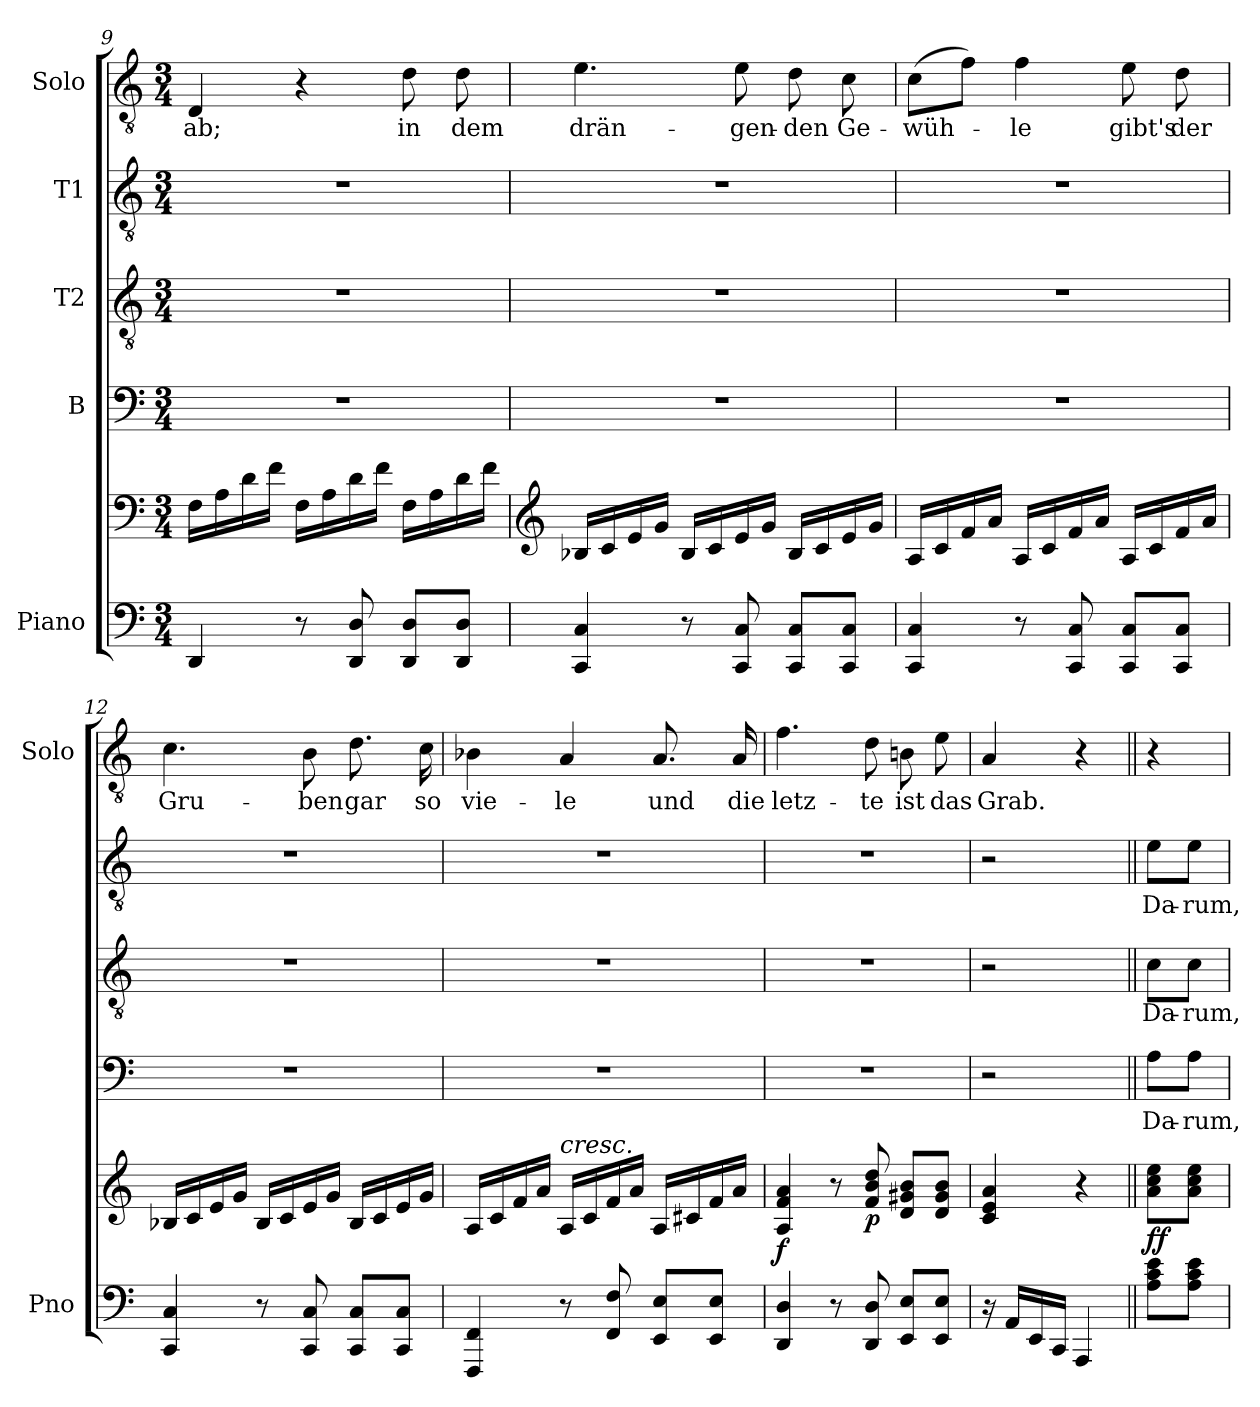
**kern	**kern	**dynam	**kern	**text	**kern	**text	**kern	**text	**kern	**text
*part5	*part5	*part5	*part4	*part4	*part3	*part3	*part2	*part2	*part1	*part1
*staff6	*staff5	*staff5/6	*staff4	*staff4	*staff3	*staff3	*staff2	*staff2	*staff1	*staff1
*I"Piano	*	*	*I"B	*	*I"T2	*	*I"T1	*	*I"Solo	*
*I'Pno	*	*	*	*	*	*	*	*	*I'Solo	*
*clefF4	*clefF4	*	*clefF4	*	*clefGv2	*	*clefGv2	*	*clefGv2	*
*k[]	*k[]	*	*k[]	*	*k[]	*	*k[]	*	*k[]	*
*M3/4	*M3/4	*	*M3/4	*	*M3/4	*	*M3/4	*	*M3/4	*
=9	=9	=9	=9	=9	=9	=9	=9	=9	=9	=9
!	!	!	!	!	!	!	!	!	!	!LO:LY:b
4DD/	16F\LL	.	2.r	.	2.r	.	2.r	.	4D/	-ab;
.	16A\	.	.	.	.	.	.	.	.	.
.	16d\	.	.	.	.	.	.	.	.	.
.	16f\JJ	.	.	.	.	.	.	.	.	.
8r	16F\LL	.	.	.	.	.	.	.	4r	.
.	16A\	.	.	.	.	.	.	.	.	.
8DD/ 8D/	16d\	.	.	.	.	.	.	.	.	.
.	16f\JJ	.	.	.	.	.	.	.	.	.
!	!	!	!	!	!	!	!	!	!	!LO:LY:b
8DD/ 8D/L	16F\LL	.	.	.	.	.	.	.	8d\	in
.	16A\	.	.	.	.	.	.	.	.	.
!	!	!	!	!	!	!	!	!	!	!LO:LY:b
8DD/ 8D/J	16d\	.	.	.	.	.	.	.	8d\	dem
.	16f\JJ	.	.	.	.	.	.	.	.	.
=10	=10	=10	=10	=10	=10	=10	=10	=10	=10	=10
*	*clefG2	*	*	*	*	*	*	*	*	*
!	!	!	!	!	!	!	!	!	!	!LO:LY:b
4CC/ 4C/	16B-X/LL	.	2.r	.	2.r	.	2.r	.	4.e\	drän-
.	16c/	.	.	.	.	.	.	.	.	.
.	16e/	.	.	.	.	.	.	.	.	.
.	16g/JJ	.	.	.	.	.	.	.	.	.
8r	16B-/LL	.	.	.	.	.	.	.	.	.
.	16c/	.	.	.	.	.	.	.	.	.
!	!	!	!	!	!	!	!	!	!	!LO:LY:b
8CC/ 8C/	16e/	.	.	.	.	.	.	.	8e\	-gen-
.	16g/JJ	.	.	.	.	.	.	.	.	.
!	!	!	!	!	!	!	!	!	!	!LO:LY:b
8CC/ 8C/L	16B-/LL	.	.	.	.	.	.	.	8d\	-den
.	16c/	.	.	.	.	.	.	.	.	.
!	!	!	!	!	!	!	!	!	!	!LO:LY:b
8CC/ 8C/J	16e/	.	.	.	.	.	.	.	8c\	Ge-
.	16g/JJ	.	.	.	.	.	.	.	.	.
=11	=11	=11	=11	=11	=11	=11	=11	=11	=11	=11
!	!	!	!	!	!	!	!	!	!	!LO:LY:b
4CC/ 4C/	16A/LL	.	2.r	.	2.r	.	2.r	.	(>8c\L	-wüh-
.	16c/	.	.	.	.	.	.	.	.	.
.	16f/	.	.	.	.	.	.	.	8f\J)	.
.	16a/JJ	.	.	.	.	.	.	.	.	.
!	!	!	!	!	!	!	!	!	!	!LO:LY:b
8r	16A/LL	.	.	.	.	.	.	.	4f\	-le
.	16c/	.	.	.	.	.	.	.	.	.
8CC/ 8C/	16f/	.	.	.	.	.	.	.	.	.
.	16a/JJ	.	.	.	.	.	.	.	.	.
!	!	!	!	!	!	!	!	!	!	!LO:LY:b
8CC/ 8C/L	16A/LL	.	.	.	.	.	.	.	8e\	gibt's
.	16c/	.	.	.	.	.	.	.	.	.
!	!	!	!	!	!	!	!	!	!	!LO:LY:b
8CC/ 8C/J	16f/	.	.	.	.	.	.	.	8d\	der
.	16a/JJ	.	.	.	.	.	.	.	.	.
!!LO:LB:g=z
=12	=12	=12	=12	=12	=12	=12	=12	=12	=12	=12
!	!	!	!	!	!	!	!	!	!	!LO:LY:b
4CC/ 4C/	16B-X/LL	.	2.r	.	2.r	.	2.r	.	4.c\	Gru-
.	16c/	.	.	.	.	.	.	.	.	.
.	16e/	.	.	.	.	.	.	.	.	.
.	16g/JJ	.	.	.	.	.	.	.	.	.
8r	16B-/LL	.	.	.	.	.	.	.	.	.
.	16c/	.	.	.	.	.	.	.	.	.
!	!	!	!	!	!	!	!	!	!	!LO:LY:b
8CC/ 8C/	16e/	.	.	.	.	.	.	.	8B\	-ben
.	16g/JJ	.	.	.	.	.	.	.	.	.
!	!	!	!	!	!	!	!	!	!	!LO:LY:b
8CC/ 8C/L	16B-/LL	.	.	.	.	.	.	.	8.d\	gar
.	16c/	.	.	.	.	.	.	.	.	.
8CC/ 8C/J	16e/	.	.	.	.	.	.	.	.	.
!	!	!	!	!	!	!	!	!	!	!LO:LY:b
.	16g/JJ	.	.	.	.	.	.	.	16c\	so
=13	=13	=13	=13	=13	=13	=13	=13	=13	=13	=13
!	!	!	!	!	!	!	!	!	!	!LO:LY:b
4FFF/ 4FF/	16A/LL	.	2.r	.	2.r	.	2.r	.	4B-X\	vie-
.	16c/	.	.	.	.	.	.	.	.	.
.	16f/	.	.	.	.	.	.	.	.	.
.	16a/JJ	.	.	.	.	.	.	.	.	.
!	!LO:TX:a:i:t=cresc.	!	!	!	!	!	!	!	!	!
!	!	!	!	!	!	!	!	!	!	!LO:LY:b
8r	16A/LL	.	.	.	.	.	.	.	4A/	-le
.	16c/	.	.	.	.	.	.	.	.	.
8FF/ 8F/	16f/	.	.	.	.	.	.	.	.	.
.	16a/JJ	.	.	.	.	.	.	.	.	.
!	!	!	!	!	!	!	!	!	!	!LO:LY:b
8EE/ 8E/L	16A/LL	.	.	.	.	.	.	.	8.A/	und
.	16c#X/	.	.	.	.	.	.	.	.	.
8EE/ 8E/J	16f/	.	.	.	.	.	.	.	.	.
!	!	!	!	!	!	!	!	!	!	!LO:LY:b
.	16a/JJ	.	.	.	.	.	.	.	16A/	die
=14	=14	=14	=14	=14	=14	=14	=14	=14	=14	=14
!	!	!LO:DY:b	!	!	!	!	!	!	!	!LO:LY:b
4DD/ 4D/	4A/ 4f/ 4a/	f	2.r	.	2.r	.	2.r	.	4.f\	letz-
8r	8r	.	.	.	.	.	.	.	.	.
!	!	!LO:DY:b	!	!	!	!	!	!	!	!LO:LY:b
8DD/ 8D/	8f/ 8b/ 8dd/	p	.	.	.	.	.	.	8d\	-te
!	!	!	!	!	!	!	!	!	!	!LO:LY:b
8EE/ 8E/L	8d/ 8g#X/ 8b/L	.	.	.	.	.	.	.	8Bn\	ist
!	!	!	!	!	!	!	!	!	!	!LO:LY:b
8EE/ 8E/J	8d/ 8g#/ 8b/J	.	.	.	.	.	.	.	8e\	das
=15	=15	=15	=15	=15	=15	=15	=15	=15	=15	=15
!	!	!	!	!	!	!	!	!	!	!LO:LY:b
16r	4c/ 4e/ 4a/	.	2r	.	2r	.	2r	.	4A/	Grab.
16AA/LL	.	.	.	.	.	.	.	.	.	.
16EE/	.	.	.	.	.	.	.	.	.	.
16CC/JJ	.	.	.	.	.	.	.	.	.	.
4AAA/	4r	.	.	.	.	.	.	.	4r	.
=16||	=16||	=16||	=16||	=16||	=16||	=16||	=16||	=16||	=16||	=16||
!	!	!LO:DY:b	!	!LO:LY:b	!	!LO:LY:b	!	!LO:LY:b	!	!
8A\ 8c\ 8e\L	8a\ 8cc\ 8ee\L	ff	8A\L	Da-	8c\L	Da-	8e\L	Da-	4r	.
!	!	!	!	!LO:LY:b	!	!LO:LY:b	!	!LO:LY:b	!	!
8A\ 8c\ 8e\J	8a\ 8cc\ 8ee\J	.	8A\J	-rum,	8c\J	-rum,	8e\J	-rum,	.	.
=	=	=	=	=	=	=	=	=	=	=
*-	*-	*-	*-	*-	*-	*-	*-	*-	*-	*-
